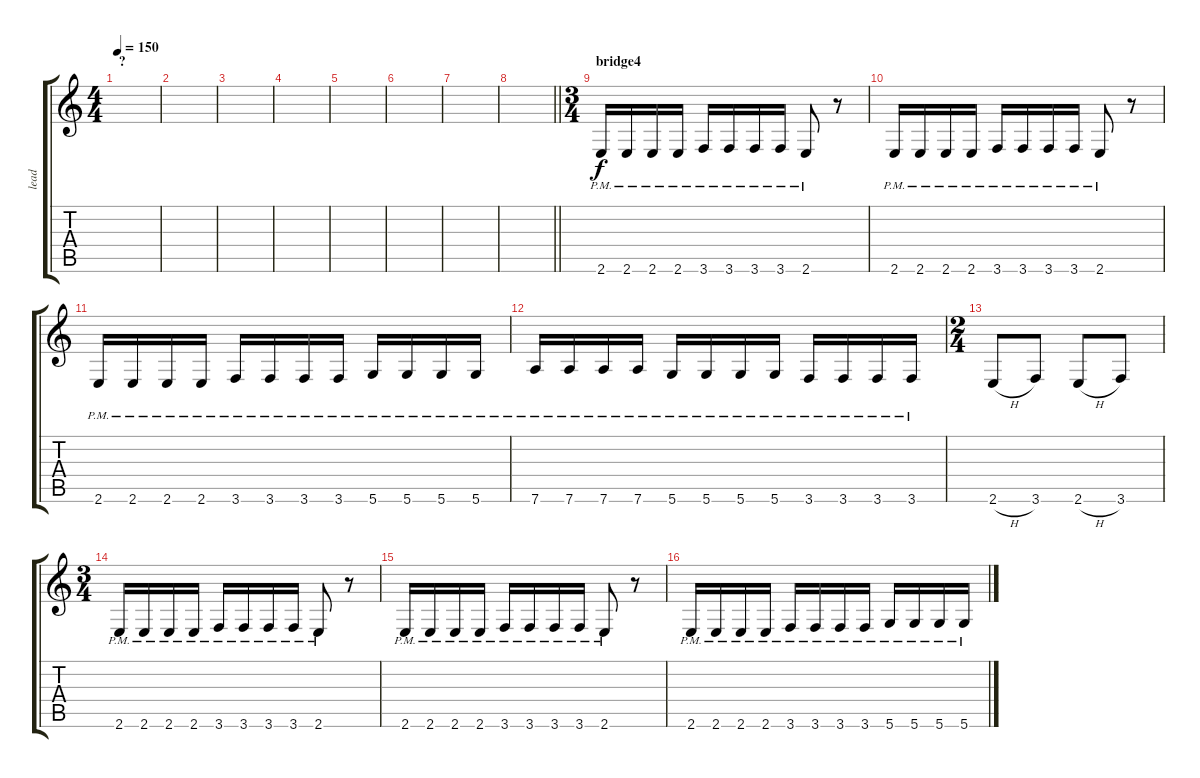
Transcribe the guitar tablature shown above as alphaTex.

\track ("lead" "lead") {instrument overdrivenguitar}
\staff {score tabs}
\tuning (D4 A3 F3 C3 G2 D2) {hide}
\ts (4 4)
\section ("" "?")
\tempo 150
\clef g2
\ks c
|
|
|
|
|
|
|
\barLineRight lightlight
|
\ts (3 4)
\section ("" "bridge4")
2.6{pm}.16{instrument overdrivenguitar} 2.6{pm}.16 2.6{pm}.16 2.6{pm}.16 3.6{pm}.16 3.6{pm}.16 3.6{pm}.16 3.6{pm}.16 2.6{pm}.8 r.8 |
2.6{pm}.16 2.6{pm}.16 2.6{pm}.16 2.6{pm}.16 3.6{pm}.16 3.6{pm}.16 3.6{pm}.16 3.6{pm}.16 2.6{pm}.8 r.8 |
2.6{pm}.16 2.6{pm}.16 2.6{pm}.16 2.6{pm}.16 3.6{pm}.16 3.6{pm}.16 3.6{pm}.16 3.6{pm}.16 5.6{pm}.16 5.6{pm}.16 5.6{pm}.16 5.6{pm}.16 |
7.6{pm}.16 7.6{pm}.16 7.6{pm}.16 7.6{pm}.16 5.6{pm}.16 5.6{pm}.16 5.6{pm}.16 5.6{pm}.16 3.6{pm}.16 3.6{pm}.16 3.6{pm}.16 3.6{pm}.16 |
\ts (2 4)
2.6{h}.8 3.6.8 2.6{h}.8 3.6.8 |
\ts (3 4)
2.6{pm}.16 2.6{pm}.16 2.6{pm}.16 2.6{pm}.16 3.6{pm}.16 3.6{pm}.16 3.6{pm}.16 3.6{pm}.16 2.6{pm}.8 r.8 |
2.6{pm}.16 2.6{pm}.16 2.6{pm}.16 2.6{pm}.16 3.6{pm}.16 3.6{pm}.16 3.6{pm}.16 3.6{pm}.16 2.6{pm}.8 r.8 |
2.6{pm}.16 2.6{pm}.16 2.6{pm}.16 2.6{pm}.16 3.6{pm}.16 3.6{pm}.16 3.6{pm}.16 3.6{pm}.16 5.6{pm}.16 5.6{pm}.16 5.6{pm}.16 5.6{pm}.16
